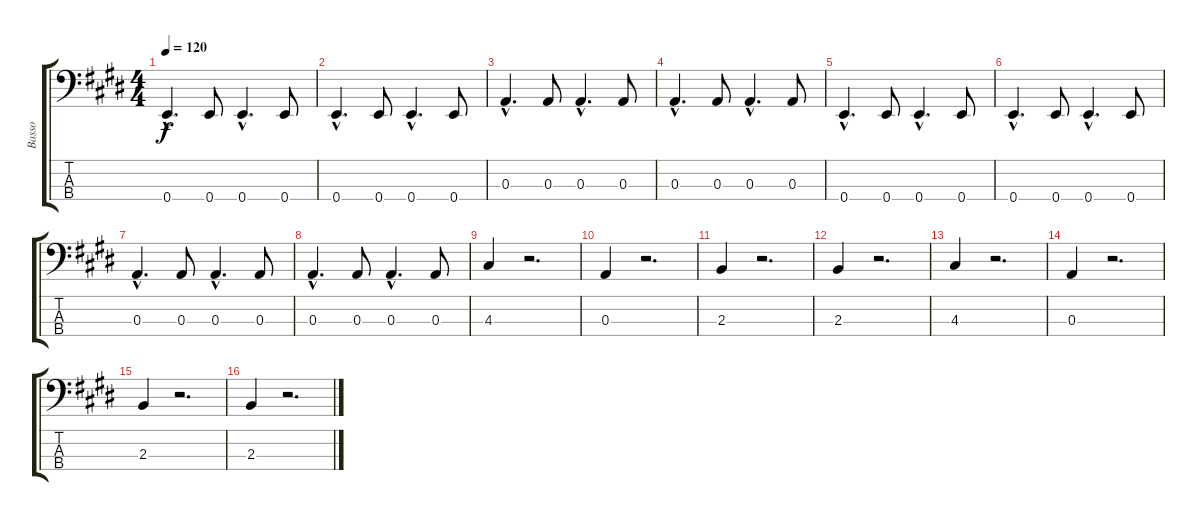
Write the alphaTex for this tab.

\track ("Basso" "Basso") {instrument electricbassfinger}
\staff {score tabs}
\tuning (G2 D2 A1 E1) {hide}
\ts (4 4)
\tempo 120
\clef f4
\ks e
0.4{hac}.4{d dy f} 0.4.8 0.4{hac}.4{d} 0.4.8 |
0.4{hac}.4{d} 0.4.8 0.4{hac}.4{d} 0.4.8 |
0.3{hac}.4{d} 0.3.8 0.3{hac}.4{d} 0.3.8 |
0.3{hac}.4{d} 0.3.8 0.3{hac}.4{d} 0.3.8 |
0.4{hac}.4{d} 0.4.8 0.4{hac}.4{d} 0.4.8 |
0.4{hac}.4{d} 0.4.8 0.4{hac}.4{d} 0.4.8 |
0.3{hac}.4{d} 0.3.8 0.3{hac}.4{d} 0.3.8 |
0.3{hac}.4{d} 0.3.8 0.3{hac}.4{d} 0.3.8 |
4.3.4 r.2{d} |
0.3.4 r.2{d} |
2.3.4 r.2{d} |
2.3.4 r.2{d} |
4.3.4 r.2{d} |
0.3.4 r.2{d} |
2.3.4 r.2{d} |
2.3.4 r.2{d}
